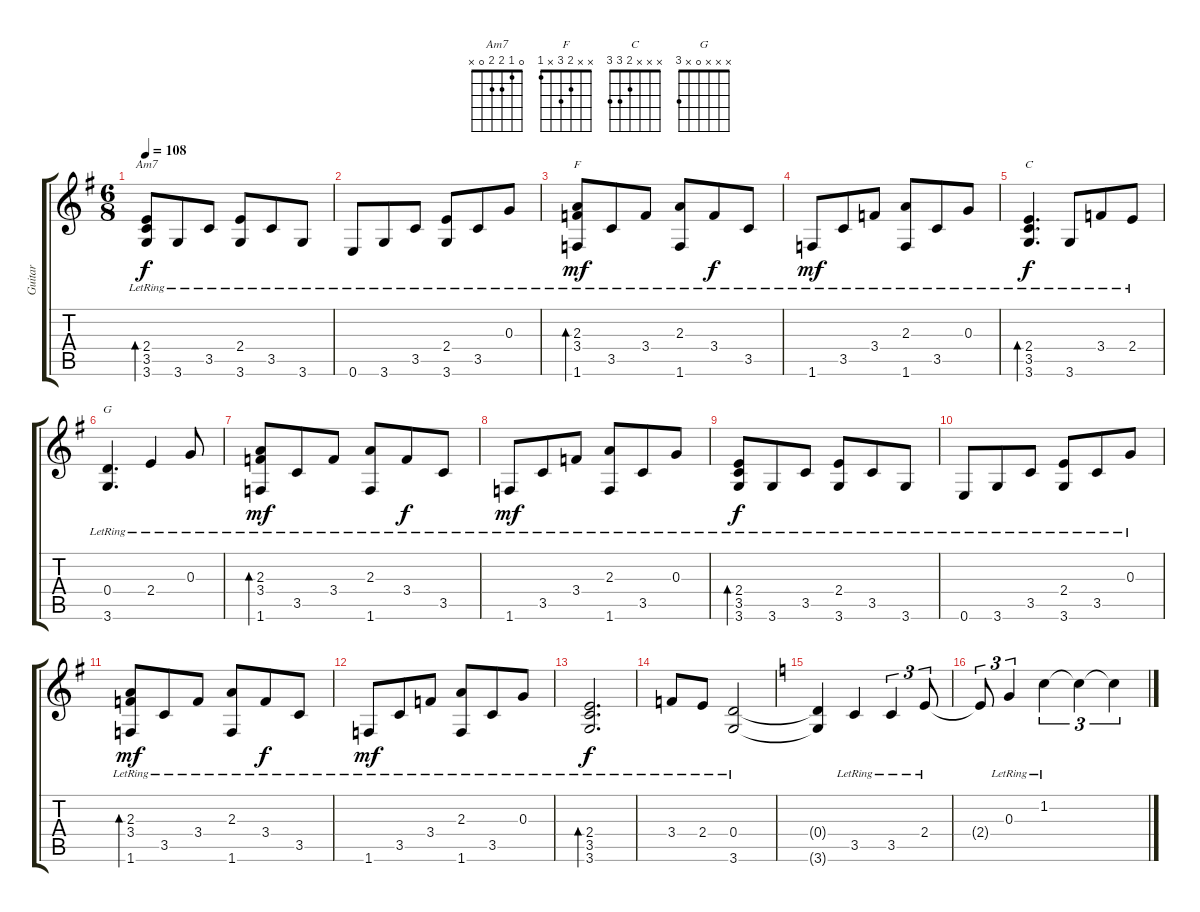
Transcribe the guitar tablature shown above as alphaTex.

\track ("Guitar" "Guitar") {instrument acousticguitarnylon}
\staff {score tabs}
\tuning (E4 B3 G3 D3 A2 E2) {hide}
\chord ("Am7" 0 1 2 2 0 x)
\chord ("F" x x 2 3 x 1)
\chord ("C" x x x 2 3 3)
\chord ("G" x x x 0 x 3)
\ts (6 8)
\tempo 108
\clef g2
\ks g
(2.4{lr} 3.5{lr} 3.6{lr}).8{bd 480 ch "Am7" dy f} 3.6{lr}.8 3.5{lr}.8 (2.4{lr} 3.6{lr}).8 3.5{lr}.8 3.6{lr}.8 |
0.6{lr}.8 3.6{lr}.8 3.5{lr}.8 (2.4{lr} 3.6{lr}).8 3.5{lr}.8 0.3{lr}.8 |
(2.3{lr} 3.4{lr} 1.6{lr}).8{bd 480 ch "F" dy mf} 3.5{lr}.8 3.4{lr}.8 (2.3{lr} 1.6{lr}).8 3.4{lr}.8{dy f} 3.5{lr}.8 |
1.6{lr}.8{dy mf} 3.5{lr}.8 3.4{lr}.8 (2.3{lr} 1.6{lr}).8 3.5{lr}.8 0.3{lr}.8 |
(2.4{lr} 3.5{lr} 3.6{lr}).4{d bd 240 ch "C" dy f} 3.6{lr}.8 3.4{lr}.8 2.4{lr}.8 |
(0.4{lr} 3.6{lr}).4{d ch "G"} 2.4{lr}.4 0.3{lr}.8 |
(2.3{lr} 3.4{lr} 1.6{lr}).8{bd 480 dy mf} 3.5{lr}.8 3.4{lr}.8 (2.3{lr} 1.6{lr}).8 3.4{lr}.8{dy f} 3.5{lr}.8 |
1.6{lr}.8{dy mf} 3.5{lr}.8 3.4{lr}.8 (2.3{lr} 1.6{lr}).8 3.5{lr}.8 0.3{lr}.8 |
(2.4{lr} 3.5{lr} 3.6{lr}).8{bd 480 dy f} 3.6{lr}.8 3.5{lr}.8 (2.4{lr} 3.6{lr}).8 3.5{lr}.8 3.6{lr}.8 |
0.6{lr}.8 3.6{lr}.8 3.5{lr}.8 (2.4{lr} 3.6{lr}).8 3.5{lr}.8 0.3{lr}.8 |
(2.3{lr} 3.4{lr} 1.6{lr}).8{bd 480 dy mf} 3.5{lr}.8 3.4{lr}.8 (2.3{lr} 1.6{lr}).8 3.4{lr}.8{dy f} 3.5{lr}.8 |
1.6{lr}.8{dy mf} 3.5{lr}.8 3.4{lr}.8 (2.3{lr} 1.6{lr}).8 3.5{lr}.8 0.3{lr}.8 |
(2.4{lr} 3.5{lr} 3.6{lr}).2{d bd 240 dy f} |
3.4{lr}.8 2.4{lr}.8 (0.4{lr} 3.6{lr}).2 |
\ks c
(0.4{t} 3.6{t}).4 3.5{lr}.4 3.5{lr}.4{tu (3 2)} 2.4{lr}.8{tu (3 2)} |
2.4{t}.8{tu (3 2)} 0.3{lr}.4{tu (3 2)} 1.2{lr}.4{tu (3 2)} 1.2{t}.4{tu (3 2)} 1.2{t}.4{tu (3 2)}
